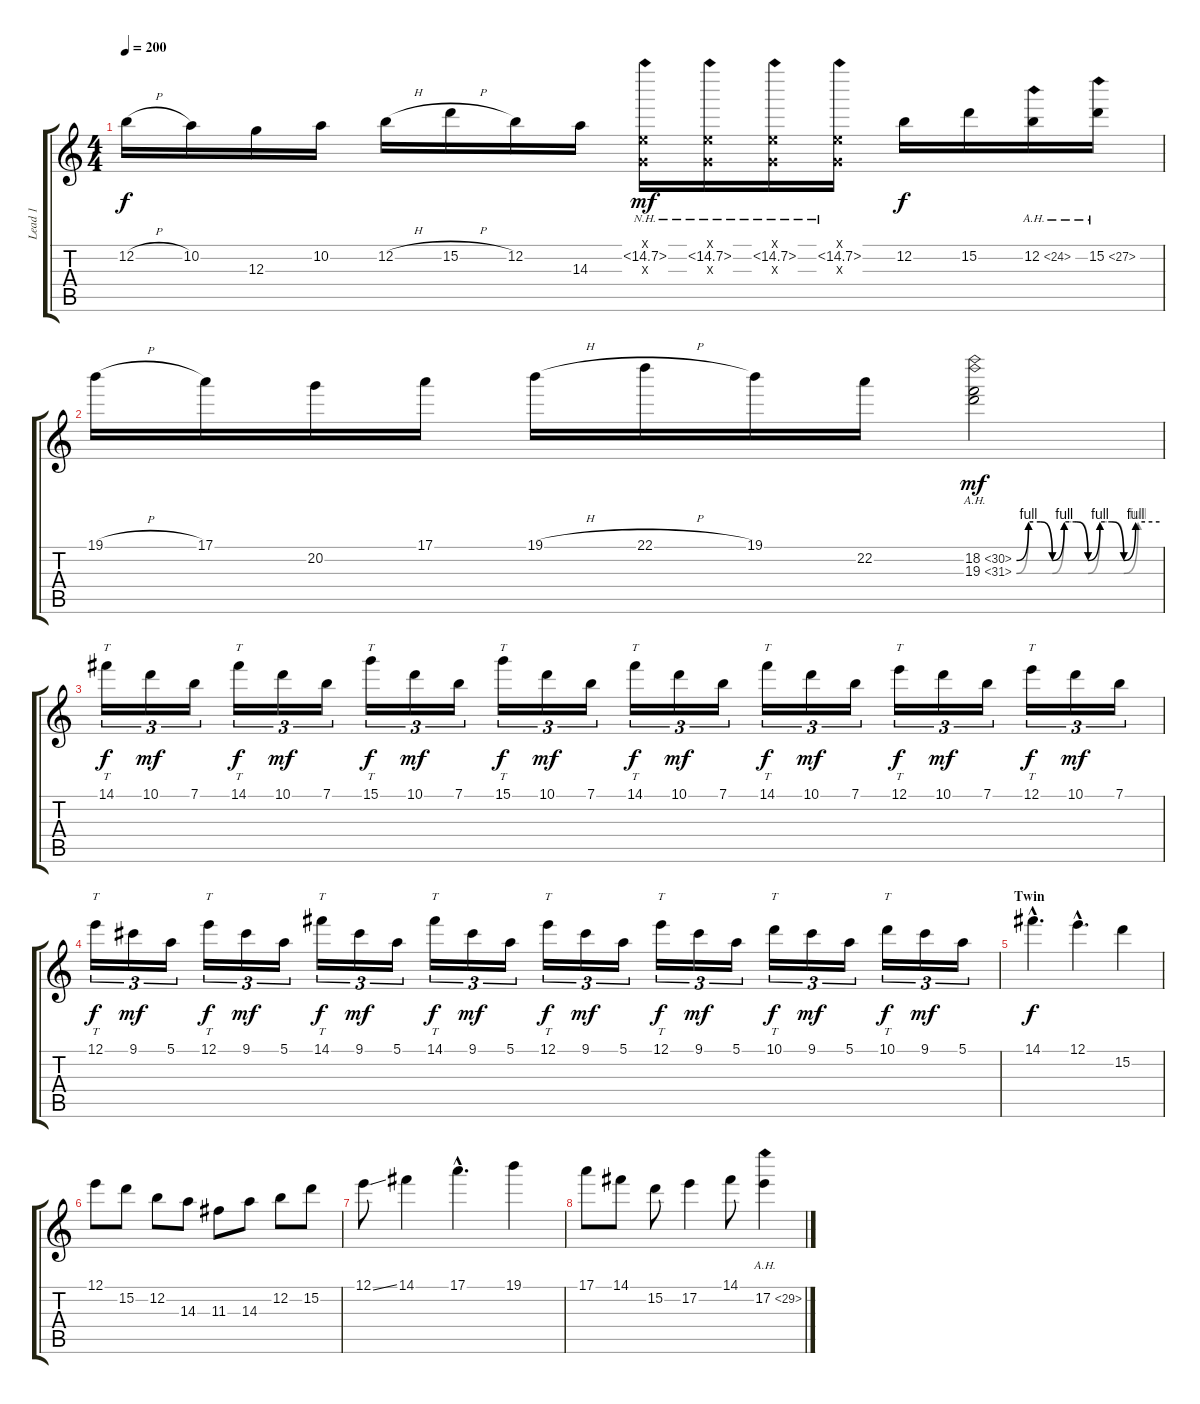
\track ("Lead 1" "Lead 1") {instrument overdrivenguitar}
\staff {score tabs}
\tuning (E4 B3 G3 D3 A2 E2) {hide}
\ts (4 4)
\tempo 200
\clef g2
\ks c
12.2{h}.16{dy f} 10.2.16 12.3.16 10.2.16 12.2{h}.16 15.2{h}.16 12.2.16 14.3.16 (0.1{x} 15.2{nh} 0.3{x}).16{dy mf} (0.1{x} 15.2{nh} 0.3{x}).16 (0.1{x} 15.2{nh} 0.3{x}).16 (0.1{x} 15.2{nh} 0.3{x}).16 12.2.16{dy f} 15.2.16 12.2{ah 12}.16 15.2{ah 12}.16 |
19.1{h}.16 17.1.16 20.2.16 17.1.16 19.1{h}.16 22.1{h}.16 19.1.16 22.2.16 (18.2{be (custom 0 0 5 4 10 4 15 0 20 4 25 4 30 0 35 4 40 4 45 0 50 4 60 4) ah 12} 19.3{be (custom 0 0 5 4 10 4 15 0 20 4 26 4 30 0 35 4 41 4 45 0 51 4 60 4) ah 12}).2{dy mf} |
14.1.16{tt tu (3 2) dy f} 10.1.16{tu (3 2) dy mf} 7.1.16{tu (3 2)} 14.1.16{tt tu (3 2) dy f} 10.1.16{tu (3 2) dy mf} 7.1.16{tu (3 2)} 15.1.16{tt tu (3 2) dy f} 10.1.16{tu (3 2) dy mf} 7.1.16{tu (3 2)} 15.1.16{tt tu (3 2) dy f} 10.1.16{tu (3 2) dy mf} 7.1.16{tu (3 2)} 14.1.16{tt tu (3 2) dy f} 10.1.16{tu (3 2) dy mf} 7.1.16{tu (3 2)} 14.1.16{tt tu (3 2) dy f} 10.1.16{tu (3 2) dy mf} 7.1.16{tu (3 2)} 12.1.16{tt tu (3 2) dy f} 10.1.16{tu (3 2) dy mf} 7.1.16{tu (3 2)} 12.1.16{tt tu (3 2) dy f} 10.1.16{tu (3 2) dy mf} 7.1.16{tu (3 2)} |
12.1.16{tt tu (3 2) dy f} 9.1.16{tu (3 2) dy mf} 5.1.16{tu (3 2)} 12.1.16{tt tu (3 2) dy f} 9.1.16{tu (3 2) dy mf} 5.1.16{tu (3 2)} 14.1.16{tt tu (3 2) dy f} 9.1.16{tu (3 2) dy mf} 5.1.16{tu (3 2)} 14.1.16{tt tu (3 2) dy f} 9.1.16{tu (3 2) dy mf} 5.1.16{tu (3 2)} 12.1.16{tt tu (3 2) dy f} 9.1.16{tu (3 2) dy mf} 5.1.16{tu (3 2)} 12.1.16{tt tu (3 2) dy f} 9.1.16{tu (3 2) dy mf} 5.1.16{tu (3 2)} 10.1.16{tt tu (3 2) dy f} 9.1.16{tu (3 2) dy mf} 5.1.16{tu (3 2)} 10.1.16{tt tu (3 2) dy f} 9.1.16{tu (3 2) dy mf} 5.1.16{tu (3 2)} |
\section ("" "Twin")
14.1{hac}.4{d dy f} 12.1{hac}.4{d} 15.2.4 |
12.1.8 15.2.8 12.2.8 14.3.8 11.3.8 14.3.8 12.2.8 15.2.8 |
12.1{ss}.8 14.1.4 17.1{hac}.4{d} 19.1.4 |
17.1.8 14.1.8 15.2.8 17.2.4 14.1.8 17.2{ah 12}.4
